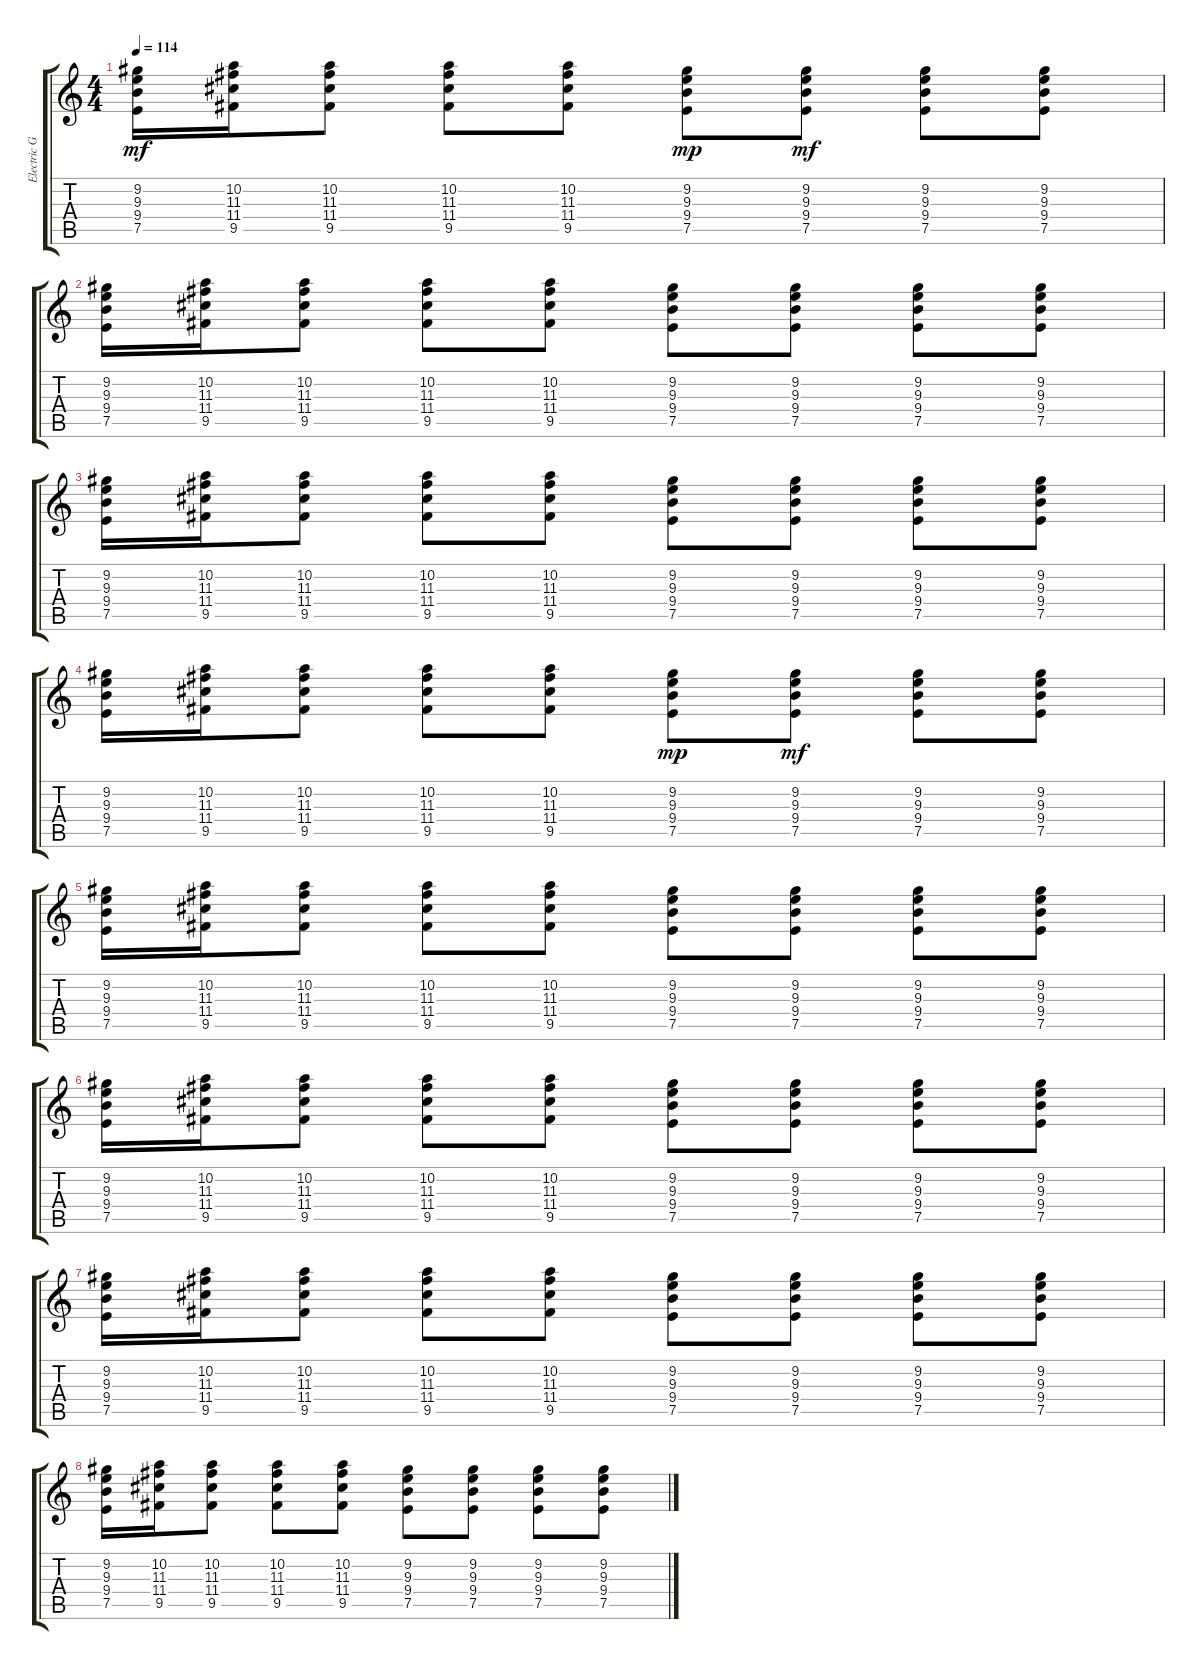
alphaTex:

\track ("Electric Guitar" "Electric G") {instrument distortionguitar}
\staff {score tabs}
\tuning (E4 B3 G3 D3 A2 E2) {hide}
\ts (4 4)
\tempo 114
\clef g2
\ks c
(9.2 9.3 9.4 7.5).16{dy mf} (10.2 11.3 11.4 9.5).16 (10.2 11.3 11.4 9.5).8 (10.2 11.3 11.4 9.5).8 (10.2 11.3 11.4 9.5).8 (9.2 9.3 9.4 7.5).8{dy mp} (9.2 9.3 9.4 7.5).8{dy mf} (9.2 9.3 9.4 7.5).8 (9.2 9.3 9.4 7.5).8 |
(9.2 9.3 9.4 7.5).16 (10.2 11.3 11.4 9.5).16 (10.2 11.3 11.4 9.5).8 (10.2 11.3 11.4 9.5).8 (10.2 11.3 11.4 9.5).8 (9.2 9.3 9.4 7.5).8 (9.2 9.3 9.4 7.5).8 (9.2 9.3 9.4 7.5).8 (9.2 9.3 9.4 7.5).8 |
(9.2 9.3 9.4 7.5).16 (10.2 11.3 11.4 9.5).16 (10.2 11.3 11.4 9.5).8 (10.2 11.3 11.4 9.5).8 (10.2 11.3 11.4 9.5).8 (9.2 9.3 9.4 7.5).8 (9.2 9.3 9.4 7.5).8 (9.2 9.3 9.4 7.5).8 (9.2 9.3 9.4 7.5).8 |
(9.2 9.3 9.4 7.5).16 (10.2 11.3 11.4 9.5).16 (10.2 11.3 11.4 9.5).8 (10.2 11.3 11.4 9.5).8 (10.2 11.3 11.4 9.5).8 (9.2 9.3 9.4 7.5).8{dy mp} (9.2 9.3 9.4 7.5).8{dy mf} (9.2 9.3 9.4 7.5).8 (9.2 9.3 9.4 7.5).8 |
(9.2 9.3 9.4 7.5).16 (10.2 11.3 11.4 9.5).16 (10.2 11.3 11.4 9.5).8 (10.2 11.3 11.4 9.5).8 (10.2 11.3 11.4 9.5).8 (9.2 9.3 9.4 7.5).8 (9.2 9.3 9.4 7.5).8 (9.2 9.3 9.4 7.5).8 (9.2 9.3 9.4 7.5).8 |
(9.2 9.3 9.4 7.5).16 (10.2 11.3 11.4 9.5).16 (10.2 11.3 11.4 9.5).8 (10.2 11.3 11.4 9.5).8 (10.2 11.3 11.4 9.5).8 (9.2 9.3 9.4 7.5).8 (9.2 9.3 9.4 7.5).8 (9.2 9.3 9.4 7.5).8 (9.2 9.3 9.4 7.5).8 |
(9.2 9.3 9.4 7.5).16 (10.2 11.3 11.4 9.5).16 (10.2 11.3 11.4 9.5).8 (10.2 11.3 11.4 9.5).8 (10.2 11.3 11.4 9.5).8 (9.2 9.3 9.4 7.5).8 (9.2 9.3 9.4 7.5).8 (9.2 9.3 9.4 7.5).8 (9.2 9.3 9.4 7.5).8 |
(9.2 9.3 9.4 7.5).16 (10.2 11.3 11.4 9.5).16 (10.2 11.3 11.4 9.5).8 (10.2 11.3 11.4 9.5).8 (10.2 11.3 11.4 9.5).8 (9.2 9.3 9.4 7.5).8 (9.2 9.3 9.4 7.5).8 (9.2 9.3 9.4 7.5).8 (9.2 9.3 9.4 7.5).8
